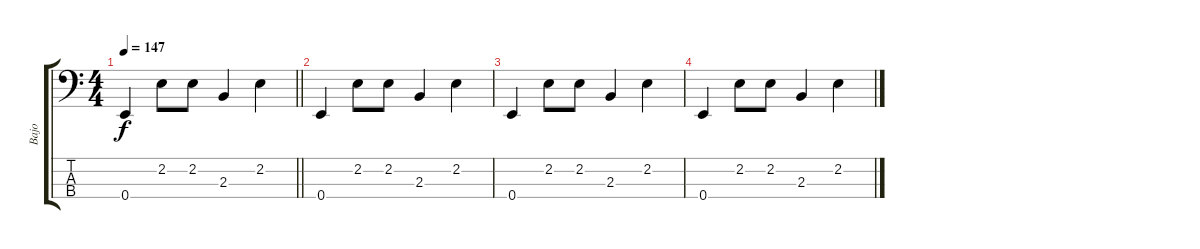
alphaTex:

\track ("Bajo" "Bajo") {instrument electricbassfinger}
\staff {score tabs}
\tuning (G2 D2 A1 E1) {hide}
\ts (4 4)
\tempo 147
\clef f4
\barLineRight lightlight
\ks c
0.4.4{dy f} 2.2.8 2.2.8 2.3.4 2.2.4 |
0.4.4 2.2.8 2.2.8 2.3.4 2.2.4 |
0.4.4 2.2.8 2.2.8 2.3.4 2.2.4 |
0.4.4 2.2.8 2.2.8 2.3.4 2.2.4
